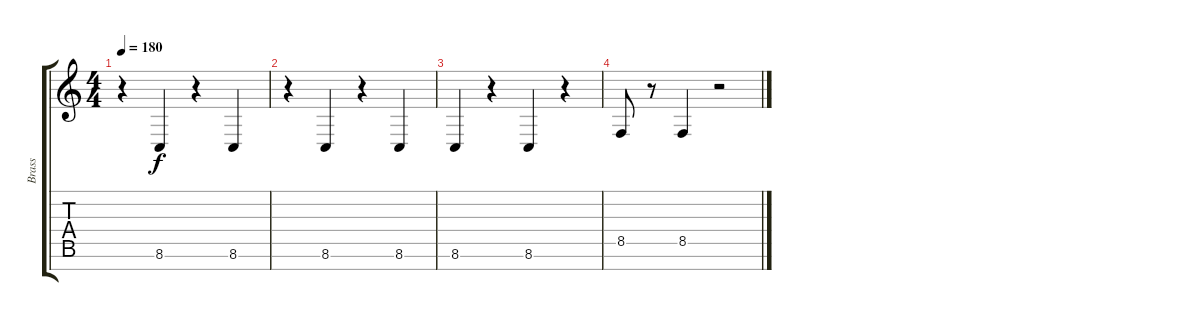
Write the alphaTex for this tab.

\track ("Brass" "Brass") {instrument brasssection}
\staff {score tabs}
\tuning (E4 B3 G3 D3 A2 E2 B1) {hide}
\ts (4 4)
\tempo 180
\clef g2
\ks c
r.4{dy f} 8.6.4 r.4 8.6.4 |
r.4 8.6.4 r.4 8.6.4 |
8.6.4 r.4 8.6.4 r.4 |
8.5.8 r.8 8.5.4 r.2
